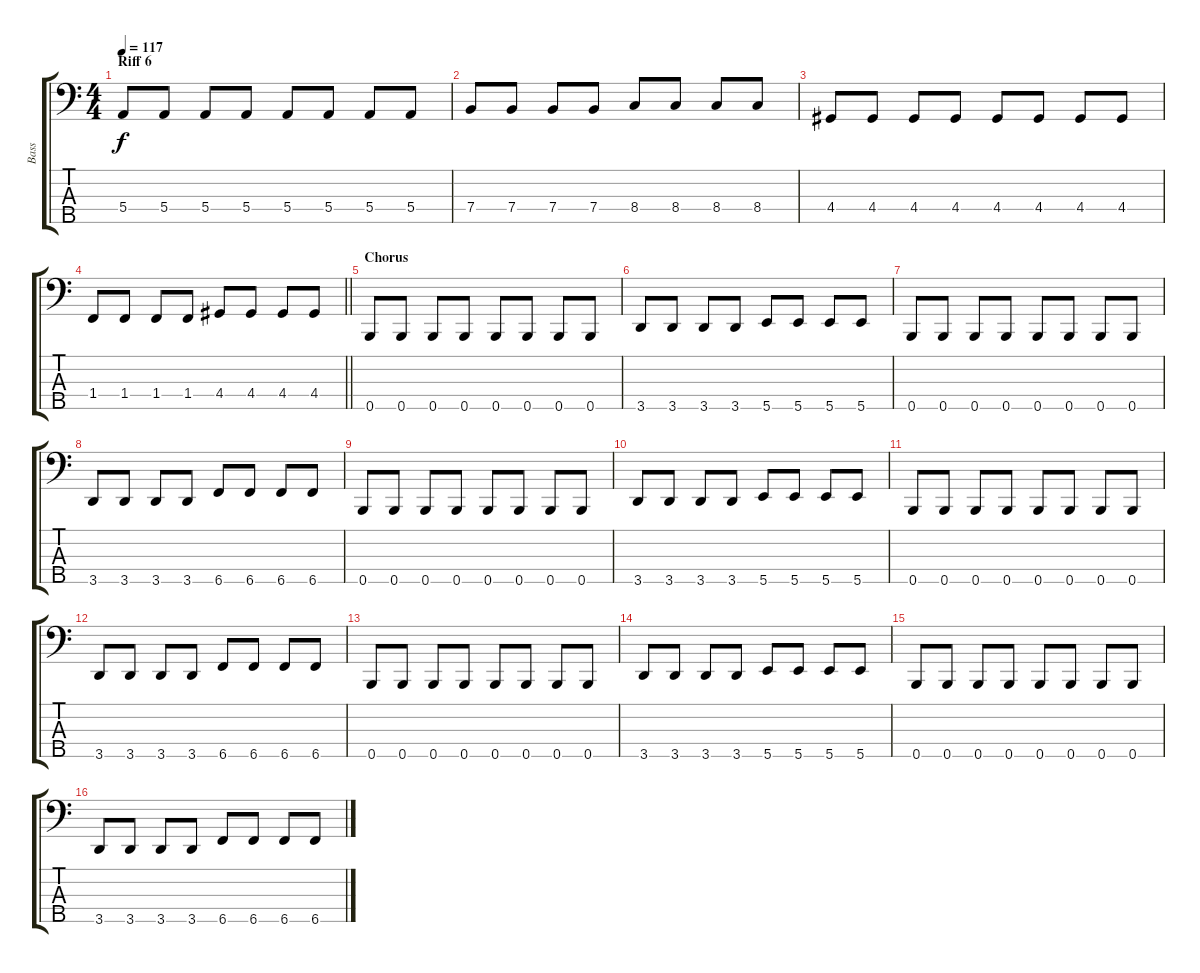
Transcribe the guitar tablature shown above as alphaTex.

\track ("Bass" "Bass") {instrument electricbasspick}
\staff {score tabs}
\tuning (G2 D2 A1 E1 B0) {hide}
\ts (4 4)
\section ("" "Riff 6")
\tempo 117
\clef f4
\ks c
5.4.8{dy f} 5.4.8 5.4.8 5.4.8 5.4.8 5.4.8 5.4.8 5.4.8 |
7.4.8 7.4.8 7.4.8 7.4.8 8.4.8 8.4.8 8.4.8 8.4.8 |
4.4.8 4.4.8 4.4.8 4.4.8 4.4.8 4.4.8 4.4.8 4.4.8 |
\barLineRight lightlight
1.4.8 1.4.8 1.4.8 1.4.8 4.4.8 4.4.8 4.4.8 4.4.8 |
\section ("" "Chorus")
0.5.8 0.5.8 0.5.8 0.5.8 0.5.8 0.5.8 0.5.8 0.5.8 |
3.5.8 3.5.8 3.5.8 3.5.8 5.5.8 5.5.8 5.5.8 5.5.8 |
0.5.8 0.5.8 0.5.8 0.5.8 0.5.8 0.5.8 0.5.8 0.5.8 |
3.5.8 3.5.8 3.5.8 3.5.8 6.5.8 6.5.8 6.5.8 6.5.8 |
0.5.8 0.5.8 0.5.8 0.5.8 0.5.8 0.5.8 0.5.8 0.5.8 |
3.5.8 3.5.8 3.5.8 3.5.8 5.5.8 5.5.8 5.5.8 5.5.8 |
0.5.8 0.5.8 0.5.8 0.5.8 0.5.8 0.5.8 0.5.8 0.5.8 |
3.5.8 3.5.8 3.5.8 3.5.8 6.5.8 6.5.8 6.5.8 6.5.8 |
0.5.8 0.5.8 0.5.8 0.5.8 0.5.8 0.5.8 0.5.8 0.5.8 |
3.5.8 3.5.8 3.5.8 3.5.8 5.5.8 5.5.8 5.5.8 5.5.8 |
0.5.8 0.5.8 0.5.8 0.5.8 0.5.8 0.5.8 0.5.8 0.5.8 |
3.5.8 3.5.8 3.5.8 3.5.8 6.5.8 6.5.8 6.5.8 6.5.8
